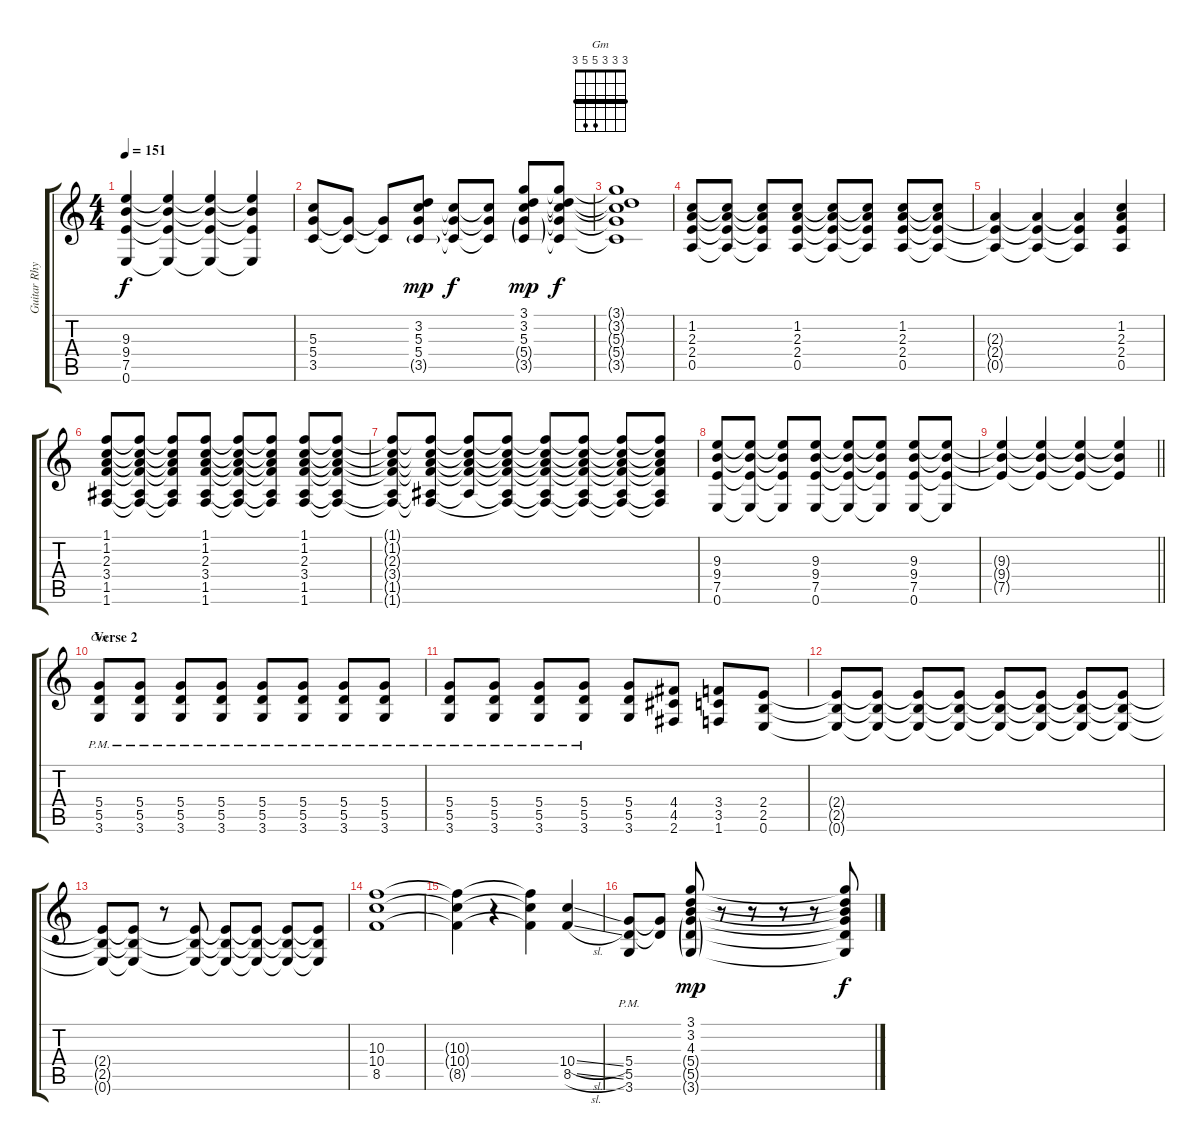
\track ("Guitar Rhythm" "Guitar Rhy") {instrument overdrivenguitar}
\staff {score tabs}
\tuning (E4 B3 G3 D3 A2 E2) {hide}
\chord ("Gm" 3 3 3 5 5 3) {barre 3}
\ts (4 4)
\tempo 151
\clef g2
\ks c
(9.3{t} 9.4{t} 7.5{t} 0.6{t}).4{dy f} (9.3{t} 9.4{t} 7.5{t} 0.6{t}).4 (9.3{t} 9.4{t} 7.5{t} 0.6{t}).4 (9.3{t} 9.4{t} 7.5{t} 0.6{t}).4 |
(5.3 5.4 3.5).8 (5.4{t} 3.5{t}).8 (5.4{t} 3.5{t}).8 (3.2 5.3 5.4 3.5{g}).8{dy mp} (5.3{t} 5.4{t} 3.5{t}).8{dy f} (5.3{t} 5.4{t} 3.5{t}).8 (3.1 3.2 5.3 5.4{g} 3.5{g}).8{dy mp} (3.1{t} 3.2{t} 5.3{t} 5.4{t} 3.5{t}).8{dy f} |
(3.1{t} 3.2{t} 5.3{t} 5.4{t} 3.5{t}).1 |
(1.2 2.3 2.4 0.5).8 (1.2{t} 2.3{t} 2.4{t} 0.5{t}).8 (1.2{t} 2.3{t} 2.4{t} 0.5{t}).8 (1.2 2.3 2.4 0.5).8 (1.2{t} 2.3{t} 2.4{t} 0.5{t}).8 (1.2{t} 2.3{t} 2.4{t} 0.5{t}).8 (1.2 2.3 2.4 0.5).8 (1.2{t} 2.3{t} 2.4{t} 0.5{t}).8 |
(2.3{t} 2.4{t} 0.5{t}).4 (2.3{t} 2.4{t} 0.5{t}).4 (2.3{t} 2.4{t} 0.5{t}).4 (1.2 2.3 2.4 0.5).4 |
(1.1 1.2 2.3 3.4 1.5 1.6).8 (1.1{t} 1.2{t} 2.3{t} 3.4{t} 1.5{t} 1.6{t}).8 (1.1{t} 1.2{t} 2.3{t} 3.4{t} 1.5{t} 1.6{t}).8 (1.1 1.2 2.3 3.4 1.5 1.6).8 (1.1{t} 1.2{t} 2.3{t} 3.4{t} 1.5{t} 1.6{t}).8 (1.1{t} 1.2{t} 2.3{t} 3.4{t} 1.5{t} 1.6{t}).8 (1.1 1.2 2.3 3.4 1.5 1.6).8 (1.1{t} 1.2{t} 2.3{t} 3.4{t} 1.5{t} 1.6{t}).8 |
(1.1{t} 1.2{t} 2.3{t} 3.4{t} 1.5{t} 1.6{t}).8 (1.1{t} 1.2{t} 2.3{t} 3.4{t} 1.5{t} 1.6{t}).8 (1.1{t} 1.2{t} 2.3{t} 3.4{t} 1.5{t}).8 (1.1{t} 1.2{t} 2.3{t} 3.4{t} 1.5{t} 1.6{t}).8 (1.1{t} 1.2{t} 2.3{t} 3.4{t} 1.5{t} 1.6{t}).8 (1.1{t} 1.2{t} 2.3{t} 3.4{t} 1.5{t} 1.6{t}).8 (1.1{t} 1.2{t} 2.3{t} 3.4{t} 1.5{t} 1.6{t}).8 (1.1{t} 1.2{t} 2.3{t} 3.4{t} 1.5{t} 1.6{t}).8 |
(9.3 9.4 7.5 0.6).8 (9.3{t} 9.4{t} 7.5{t} 0.6{t}).8 (9.3{t} 9.4{t} 7.5{t} 0.6{t}).8 (9.3 9.4 7.5 0.6).8 (9.3{t} 9.4{t} 7.5{t} 0.6{t}).8 (9.3{t} 9.4{t} 7.5{t} 0.6{t}).8 (9.3 9.4 7.5 0.6).8 (9.3{t} 9.4{t} 7.5{t} 0.6{t}).8 |
\barLineRight lightlight
(9.3{t} 9.4{t} 7.5{t}).4 (9.3{t} 9.4{t} 7.5{t}).4 (9.3{t} 9.4{t} 7.5{t}).4 (9.3{t} 9.4{t} 7.5{t}).4 |
\section ("" "Verse 2")
(5.4{pm} 5.5{pm} 3.6{pm}).8{ch "Gm"} (5.4{pm} 5.5{pm} 3.6{pm}).8 (5.4{pm} 5.5{pm} 3.6{pm}).8 (5.4{pm} 5.5{pm} 3.6{pm}).8 (5.4{pm} 5.5{pm} 3.6{pm}).8 (5.4{pm} 5.5{pm} 3.6{pm}).8 (5.4{pm} 5.5{pm} 3.6{pm}).8 (5.4{pm} 5.5{pm} 3.6{pm}).8 |
(5.4{pm} 5.5{pm} 3.6{pm}).8 (5.4{pm} 5.5{pm} 3.6{pm}).8 (5.4{pm} 5.5{pm} 3.6{pm}).8 (5.4{pm} 5.5{pm} 3.6{pm}).8 (5.4 5.5 3.6).8 (4.4 4.5 2.6).8 (3.4 3.5 1.6).8 (2.4 2.5 0.6).8 |
(2.4{t} 2.5{t} 0.6{t}).8 (2.4{t} 2.5{t} 0.6{t}).8 (2.4{t} 2.5{t} 0.6{t}).8 (2.4{t} 2.5{t} 0.6{t}).8 (2.4{t} 2.5{t} 0.6{t}).8 (2.4{t} 2.5{t} 0.6{t}).8 (2.4{t} 2.5{t} 0.6{t}).8 (2.4{t} 2.5{t} 0.6{t}).8 |
(2.4{t} 2.5{t} 0.6{t}).8 (2.4{t} 2.5{t} 0.6{t}).8 r.8 (2.4{t} 2.5{t} 0.6{t}).8 (2.4{t} 2.5{t} 0.6{t}).8 (2.4{t} 2.5{t} 0.6{t}).8 (2.4{t} 2.5{t} 0.6{t}).8 (2.4{t} 2.5{t} 0.6{t}).8 |
(10.3 10.4 8.5).1 |
(10.3{t} 10.4{t} 8.5{t}).4 r.4 (10.3{t} 10.4{t} 8.5{t}).4 (10.4{sl} 8.5{sl}).4 |
(5.4{pm} 5.5{pm} 3.6{pm}).8 (5.4{t} 5.5{t}).8 (3.1 3.2 4.3 5.4{g} 5.5{g} 3.6{g}).8{dy mp} r.8 r.8 r.8 r.8 (3.1{t} 3.2{t} 4.3{t} 5.4{t} 5.5{t} 3.6{t}).8{dy f}
